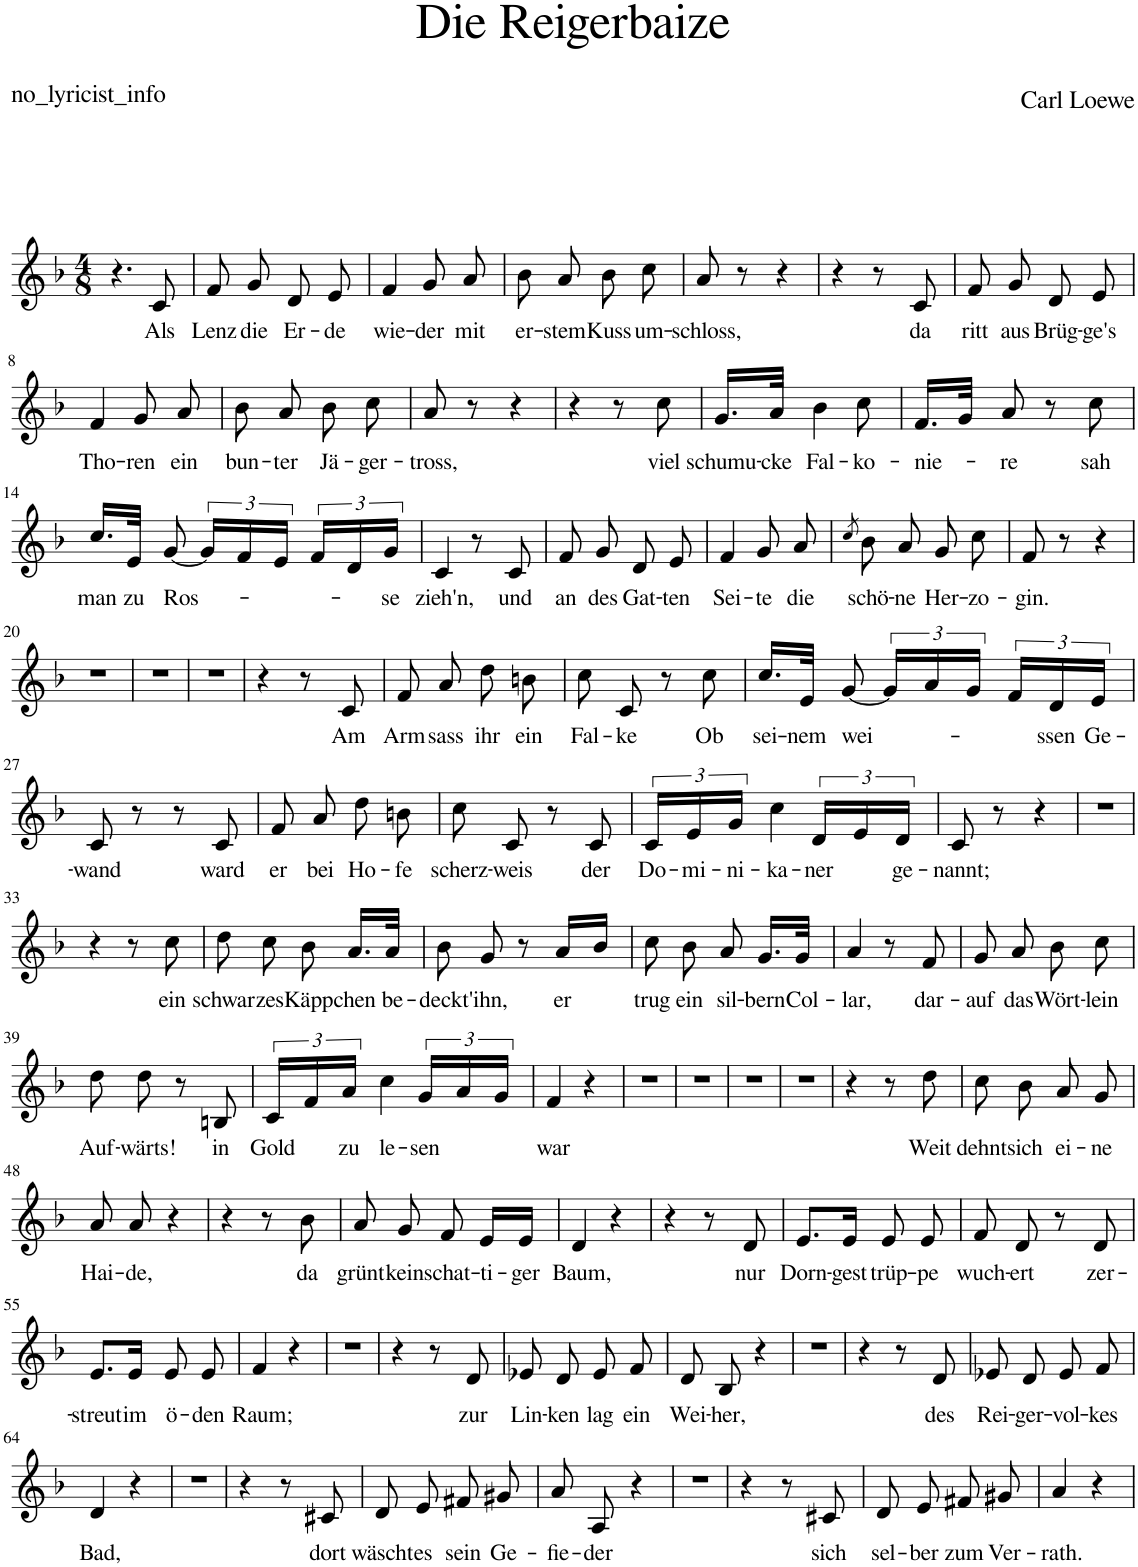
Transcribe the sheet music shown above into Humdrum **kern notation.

**kern	**text
*part1	*part1
*staff1	*staff1
*I"Piano	*
*I'Pno	*
*clefG2	*
*k[b-]	*
*M4/8	*
=1	=1
4.r	.
!	!LO:LY:b
8c/	Als
=2	=2
!	!LO:LY:b
8f/	Lenz
!	!LO:LY:b
8g/	die
!	!LO:LY:b
8d/	Er-
!	!LO:LY:b
8e/	-de
=3	=3
!	!LO:LY:b
4f/	wie-
!	!LO:LY:b
8g/	-der
!	!LO:LY:b
8a/	mit
=4	=4
!	!LO:LY:b
8b-\	er-
!	!LO:LY:b
8a/	-stem
!	!LO:LY:b
8b-\	Kuss
!	!LO:LY:b
8cc\	um-
=5	=5
!	!LO:LY:b
8a/	-schloss,
8r	.
4r	.
=6	=6
4r	.
8r	.
!	!LO:LY:b
8c/	da
=7	=7
!	!LO:LY:b
8f/	ritt
!	!LO:LY:b
8g/	aus
!	!LO:LY:b
8d/	Brüg-
!	!LO:LY:b
8e/	-ge's
!!LO:LB:g=z
=8	=8
!	!LO:LY:b
4f/	Tho-
!	!LO:LY:b
8g/	-ren
!	!LO:LY:b
8a/	ein
=9	=9
!	!LO:LY:b
8b-\	bun-
!	!LO:LY:b
8a/	-ter
!	!LO:LY:b
8b-\	Jä-
!	!LO:LY:b
8cc\	-ger-
=10	=10
!	!LO:LY:b
8a/	-tross,
8r	.
4r	.
=11	=11
4r	.
8r	.
!	!LO:LY:b
8cc\	viel
=12	=12
!	!LO:LY:b
16.g/LL	schumu-
!	!LO:LY:b
32a/JJk	-cke
!	!LO:LY:b
4b-\	Fal-
!	!LO:LY:b
8cc\	-ko-
=13	=13
!	!LO:LY:b
16.f/LL	-nie-
32g/JJk	.
!	!LO:LY:b
8a/	-re
8r	.
!	!LO:LY:b
8cc\	sah
!!LO:LB:g=z
=14	=14
!	!LO:LY:b
16.cc/LL	man
!	!LO:LY:b
32e/JJk	zu
!	!LO:LY:b
[8g/	Ros-
24g/LL]	.
24f/	.
24e/JJ	.
24f/LL	.
24d/	.
!	!LO:LY:b
24g/JJ	-se
=15	=15
!	!LO:LY:b
4c/	zieh'n,
8r	.
!	!LO:LY:b
8c/	und
=16	=16
!	!LO:LY:b
8f/	an
!	!LO:LY:b
8g/	des
!	!LO:LY:b
8d/	Gat-
!	!LO:LY:b
8e/	-ten
=17	=17
!	!LO:LY:b
4f/	Sei-
!	!LO:LY:b
8g/	-te
!	!LO:LY:b
8a/	die
=18	=18
8qcc/	.
!	!LO:LY:b
8b-\	schö-
!	!LO:LY:b
8a/	-ne
!	!LO:LY:b
8g/	Her-
!	!LO:LY:b
8cc\	-zo-
=19	=19
!	!LO:LY:b
8f/	-gin.
8r	.
4r	.
!!LO:LB:g=z
=20	=20
2r	.
=21	=21
2r	.
=22	=22
2r	.
=23	=23
4r	.
8r	.
!	!LO:LY:b
8c/	Am
=24	=24
!	!LO:LY:b
8f/	Arm
!	!LO:LY:b
8a/	sass
!	!LO:LY:b
8dd\	ihr
!	!LO:LY:b
8bn\	ein
=25	=25
!	!LO:LY:b
8cc\	Fal-
!	!LO:LY:b
8c/	-ke
8r	.
!	!LO:LY:b
8cc\	Ob
=26	=26
!	!LO:LY:b
16.cc/LL	sei-
!	!LO:LY:b
32e/JJk	-nem
!	!LO:LY:b
[8g/	wei-
24g/LL]	.
24a/	.
24g/JJ	.
24f/LL	.
!	!LO:LY:b
24d/	-ssen
!	!LO:LY:b
24e/JJ	Ge-
!!LO:LB:g=z
=27	=27
!	!LO:LY:b
8c/	-wand
8r	.
8r	.
!	!LO:LY:b
8c/	ward
=28	=28
!	!LO:LY:b
8f/	er
!	!LO:LY:b
8a/	bei
!	!LO:LY:b
8dd\	Ho-
!	!LO:LY:b
8bn\	-fe
=29	=29
!	!LO:LY:b
8cc\	scherz-
!	!LO:LY:b
8c/	-weis
8r	.
!	!LO:LY:b
8c/	der
=30	=30
!	!LO:LY:b
24c/LL	Do-
!	!LO:LY:b
24e/	-mi-
!	!LO:LY:b
24g/JJ	-ni-
!	!LO:LY:b
4cc\	-ka-
!	!LO:LY:b
24d/LL	-ner
24e/	.
!	!LO:LY:b
24d/JJ	ge-
=31	=31
!	!LO:LY:b
8c/	-nannt;
8r	.
4r	.
=32	=32
2r	.
!!LO:LB:g=z
=33	=33
4r	.
8r	.
!	!LO:LY:b
8cc\	ein
=34	=34
!	!LO:LY:b
8dd\	schwar
!	!LO:LY:b
8cc\	zes
!	!LO:LY:b
8b-\	Käpp
!	!LO:LY:b
16.a/LL	chen
!	!LO:LY:b
32a/JJk	be-
=35	=35
!	!LO:LY:b
8b-\	-deckt'
!	!LO:LY:b
8g/	ihn,
8r	.
!	!LO:LY:b
16a/LL	er
16b-/JJ	.
=36	=36
!	!LO:LY:b
8cc\	trug
!	!LO:LY:b
8b-\	ein
!	!LO:LY:b
8a/	sil-
!	!LO:LY:b
16.g/LL	-bern
!	!LO:LY:b
32g/JJk	Col-
=37	=37
!	!LO:LY:b
4a/	-lar,
8r	.
!	!LO:LY:b
8f/	dar-
=38	=38
!	!LO:LY:b
8g/	-auf
!	!LO:LY:b
8a/	das
!	!LO:LY:b
8b-\	Wört-
!	!LO:LY:b
8cc\	-lein
!!LO:LB:g=z
=39	=39
!	!LO:LY:b
8dd\	Auf-
!	!LO:LY:b
8dd\	-wärts!
8r	.
!	!LO:LY:b
8Bn/	in
=40	=40
!	!LO:LY:b
24c/LL	Gold
24f/	.
!	!LO:LY:b
24a/JJ	zu
!	!LO:LY:b
4cc\	le-
!	!LO:LY:b
24g/LL	-sen
24a/	.
24g/JJ	.
=41	=41
!	!LO:LY:b
4f/	war
4r	.
=42	=42
2r	.
=43	=43
2r	.
=44	=44
2r	.
=45	=45
2r	.
=46	=46
4r	.
8r	.
!	!LO:LY:b
8dd\	Weit
=47	=47
!	!LO:LY:b
8cc\	dehnt
!	!LO:LY:b
8b-\	sich
!	!LO:LY:b
8a/	ei-
!	!LO:LY:b
8g/	-ne
!!LO:LB:g=z
=48	=48
!	!LO:LY:b
8a/	Hai-
!	!LO:LY:b
8a/	-de,
4r	.
=49	=49
4r	.
8r	.
!	!LO:LY:b
8b-\	da
=50	=50
!	!LO:LY:b
8a/	grünt
!	!LO:LY:b
8g/	kein
!	!LO:LY:b
8f/	schat-
!	!LO:LY:b
16e/LL	-ti-
!	!LO:LY:b
16e/JJ	-ger
=51	=51
!	!LO:LY:b
4d/	Baum,
4r	.
=52	=52
4r	.
8r	.
!	!LO:LY:b
8d/	nur
=53	=53
!	!LO:LY:b
8.e/L	Dorn-
!	!LO:LY:b
16e/Jk	-gest
!	!LO:LY:b
8e/	trüp-
!	!LO:LY:b
8e/	-pe
=54	=54
!	!LO:LY:b
8f/	wuch-
!	!LO:LY:b
8d/	-ert
8r	.
!	!LO:LY:b
8d/	zer-
!!LO:LB:g=z
=55	=55
!	!LO:LY:b
8.e/L	-streut
!	!LO:LY:b
16e/Jk	im
!	!LO:LY:b
8e/	ö-
!	!LO:LY:b
8e/	-den
=56	=56
!	!LO:LY:b
4f/	Raum;
4r	.
=57	=57
2r	.
=58	=58
4r	.
8r	.
!	!LO:LY:b
8d/	zur
=59	=59
!	!LO:LY:b
8e-X/	Lin-
!	!LO:LY:b
8d/	-ken
!	!LO:LY:b
8e-/	lag
!	!LO:LY:b
8f/	ein
=60	=60
!	!LO:LY:b
8d/	Wei-
!	!LO:LY:b
8B-/	-her,
4r	.
=61	=61
2r	.
=62	=62
4r	.
8r	.
!	!LO:LY:b
8d/	des
=63	=63
!	!LO:LY:b
8e-X/	Rei-
!	!LO:LY:b
8d/	-ger-
!	!LO:LY:b
8e-/	-vol-
!	!LO:LY:b
8f/	-kes
!!LO:LB:g=z
=64	=64
!	!LO:LY:b
4d/	Bad,
4r	.
=65	=65
2r	.
=66	=66
4r	.
8r	.
!	!LO:LY:b
8c#X/	dort
=67	=67
!	!LO:LY:b
8d/	wäscht
!	!LO:LY:b
8e/	es
!	!LO:LY:b
8f#X/	sein
!	!LO:LY:b
8g#X/	Ge-
=68	=68
!	!LO:LY:b
8a/	-fie-
!	!LO:LY:b
8A/	-der
4r	.
=69	=69
2r	.
=70	=70
4r	.
8r	.
!	!LO:LY:b
8c#X/	sich
=71	=71
!	!LO:LY:b
8d/	sel-
!	!LO:LY:b
8e/	-ber
!	!LO:LY:b
8f#X/	zum
!	!LO:LY:b
8g#X/	Ver-
=72	=72
!	!LO:LY:b
4a/	-rath.
4r	.
=	=
*-	*-
